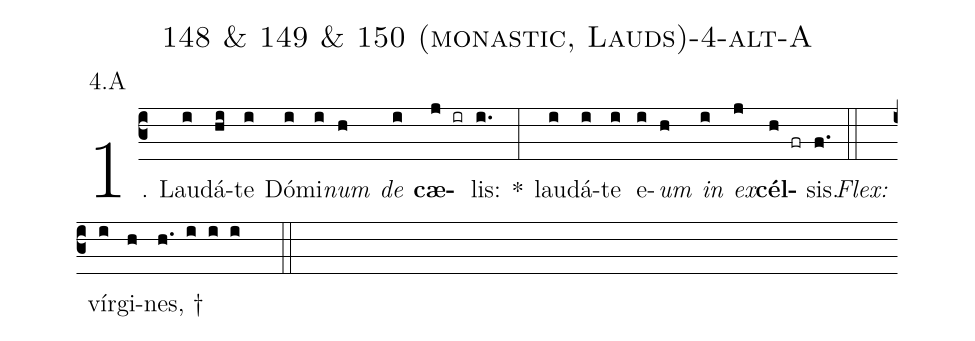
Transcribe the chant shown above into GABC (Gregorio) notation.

name: 148 & 149 & 150 (monastic, Lauds)-4-alt-A;
annotation: 4.A;
%%
(c3)1. Lau(i)dá(hi)te(i) Dó(i)mi(i)<i>num</i>(h) <i>de</i>(i) <b>cæ</b>(j ir)lis:(i.) *(:) lau(i)dá(i)te(i) e(i)<i>um</i>(h) <i>in</i>(i) <i>ex</i>(j)<b>cél</b>(h fr)sis.(f.) (::)
<i>Flex:</i>()  vír(i)gi(h)nes, †(h. i i i  ::)
